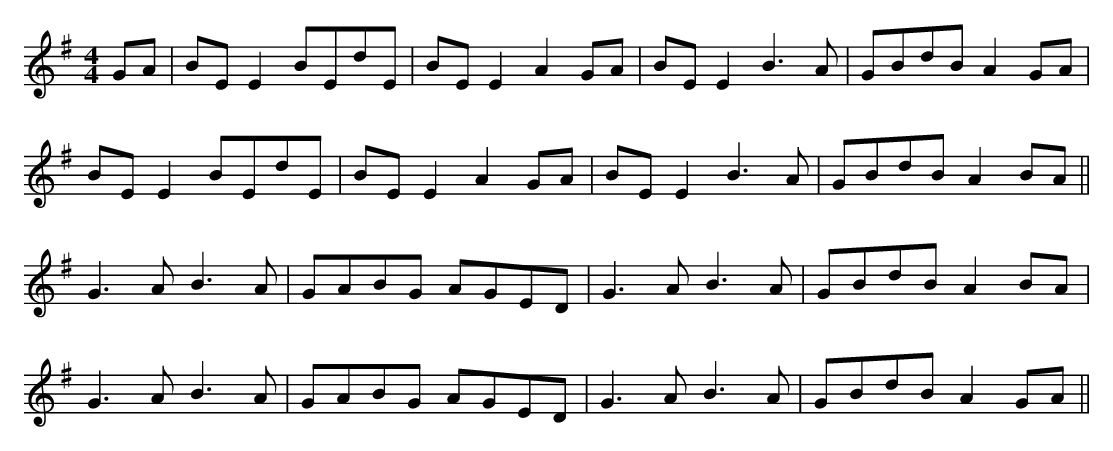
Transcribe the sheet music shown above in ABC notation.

X:1
M:4/4
K:Emin
GA|BE E2 BEdE|BE E2 A2 GA|BE E2 B3A|GBdB A2 GA|
BE E2 BEdE|BE E2 A2 GA|BE E2 B3A|GBdB A2 BA||
G3A B3A|GABG AGED|G3A B3A|GBdB A2 BA|
G3A B3A|GABG AGED|G3A B3A|GBdB A2 GA||
